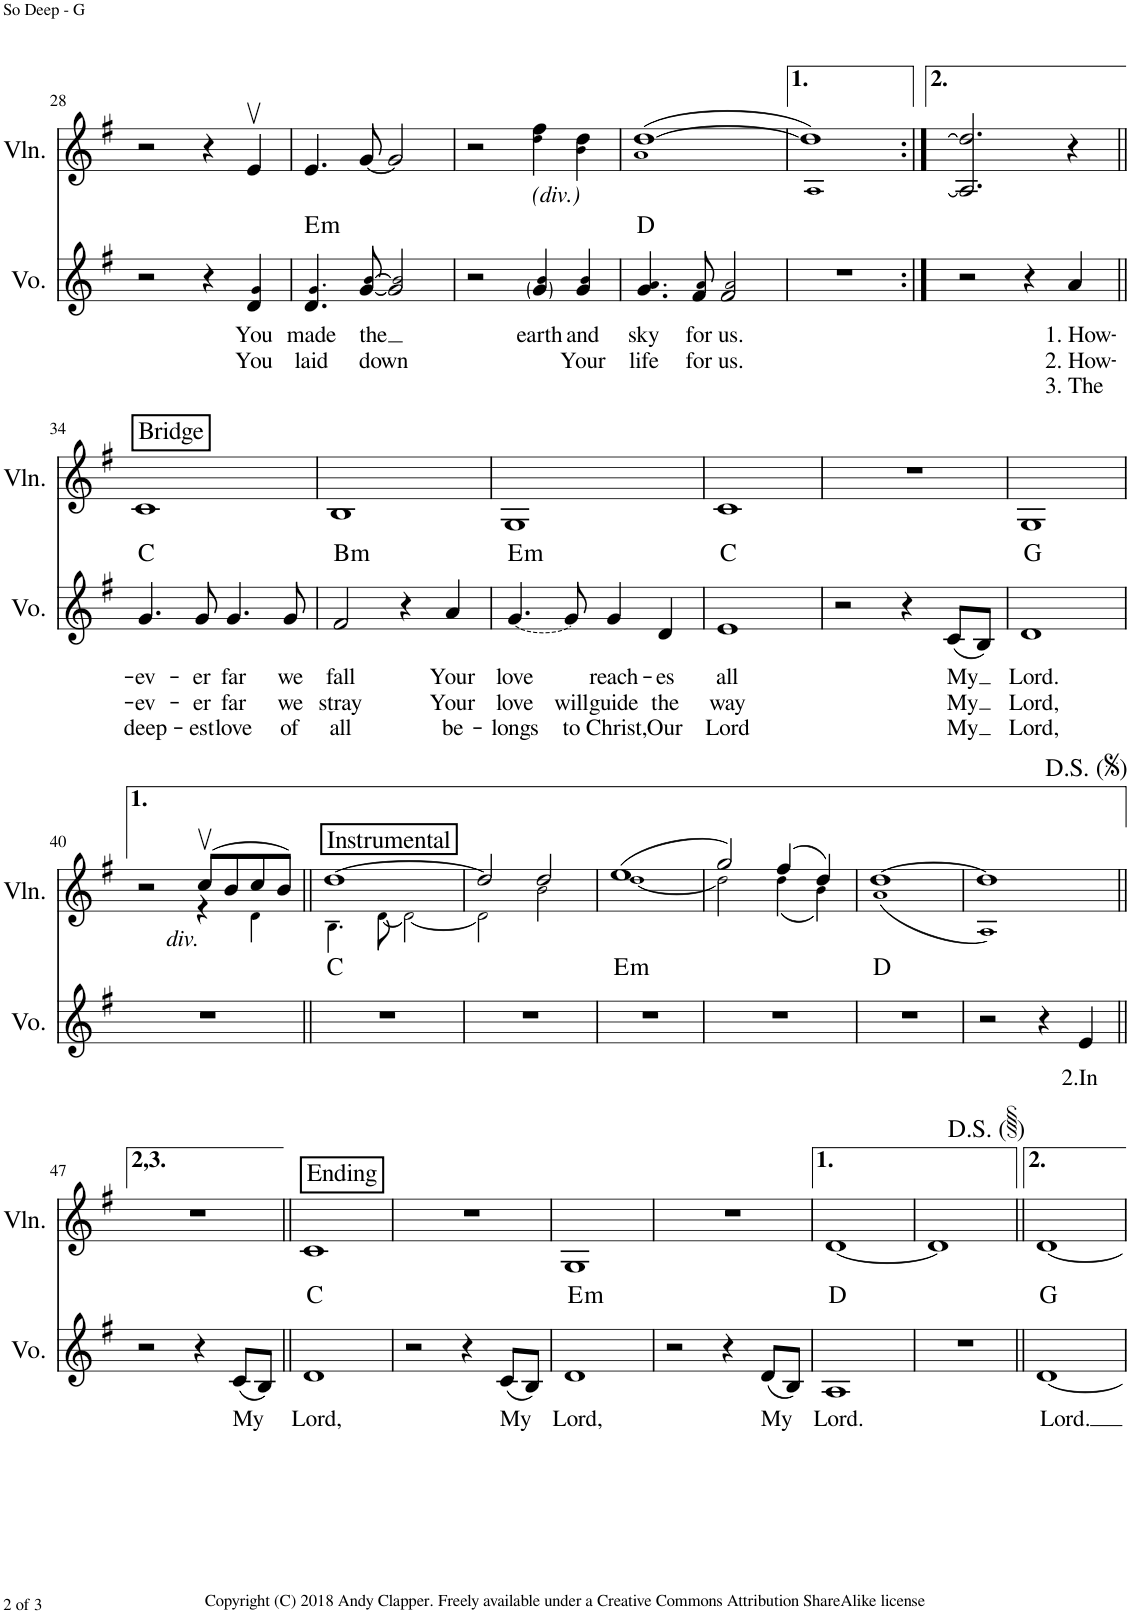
**kern	**text	**text	**text	**harte	**kern
*part2	*part2	*part2	*part2	*part2	*part1
*staff2	*staff2	*staff2	*staff2	*	*staff1
*I"Voice	*	*	*	*	*I"Violin
*I'Vo.	*	*	*	*	*I'Vln.
!!LO:PB:g=z
*clefG2	*	*	*	*	*clefG2
*k[f#]	*	*	*	*	*k[f#]
*M4/4	*	*	*	*	*M4/4
=28	=28	=28	=28	=28	=28
2r	.	.	.	.	2r
4r	.	.	.	.	4r
!	!LO:LY:b	!LO:LY:b	!	!	!
4d/ 4g!/	You	You	.	.	4ev/
=29	=29	=29	=29	=29	=29
!	!LO:LY:b	!LO:LY:b	!	!LO:H:kt=m	!
4.d/ 4.g!/	made	laid	.	E:min	4.e/
!	!LO:LY:b	!LO:LY:b	!	!	!
[8g/ [8b!/	the	down	.	.	[8g/
2g/] 2b!/]	.	.	.	.	2g/]
=30	=30	=30	=30	=30	=30
2r	.	.	.	.	2r
!	!	!	!	!	!LO:TX:b:i:t=(div.)
!	!LO:LY:b	!	!	!	!
4g/ 4b!/	earth	.	.	.	4dd!\ 4ff#\
!	!LO:LY:b	!LO:LY:b	!	!	!
4g/ 4b!/	and	Your	.	.	4b!\ 4dd\
=31	=31	=31	=31	=31	=31
!	!LO:LY:b	!LO:LY:b	!	!	!
4.g/ 4.a!/	sky	life	.	D:maj	(1a! [1dd
!	!LO:LY:b	!LO:LY:b	!	!	!
8f#/ 8a!/	for	for	.	.	.
!	!LO:LY:b	!LO:LY:b	!	!	!
2f#/ 2a!/	us.	us.	.	.	.
=32	=32	=32	=32	=32	=32
1r	.	.	.	.	1A! 1dd])
=33:|!	=33:|!	=33:|!	=33:|!	=33:|!	=33:|!
.	.	.	.	.	[8qA [8qdd
2r	.	.	.	.	2.A/] 2.dd/]
4r	.	.	.	.	.
!	!LO:LY:b	!LO:LY:b	!LO:LY:b	!	!
4a/	1. How-	2. How-	3. The	.	4r
!!LO:LB:g=z
=34||	=34||	=34||	=34||	=34||	=34||
!	!	!	!	!	!LO:TX:a:t=Bridge
!	!LO:LY:b	!LO:LY:b	!LO:LY:b	!	!
4.g/	-ev-	-ev-	deep-	C:maj	1c
!	!LO:LY:b	!LO:LY:b	!LO:LY:b	!	!
8g/	-er	-er	-est	.	.
!	!LO:LY:b	!LO:LY:b	!LO:LY:b	!	!
4.g/	far	far	love	.	.
!	!LO:LY:b	!LO:LY:b	!LO:LY:b	!	!
8g/	we	we	of	.	.
=35	=35	=35	=35	=35	=35
!	!LO:LY:b	!LO:LY:b	!LO:LY:b	!LO:H:kt=m	!
2f#/	fall	stray	all	B:min	1B
4r	.	.	.	.	.
!	!LO:LY:b	!LO:LY:b	!LO:LY:b	!	!
4a/	Your	Your	be-	.	.
=36	=36	=36	=36	=36	=36
!LO:T:dash	!LO:LY:b	!LO:LY:b	!LO:LY:b	!LO:H:kt=m	!
[4.g/	love	love	-longs	E:min	1G
!	!	!LO:LY:b	!LO:LY:b	!	!
8g/]	.	will	to	.	.
!	!LO:LY:b	!LO:LY:b	!LO:LY:b	!	!
4g/	reach-	guide	Christ,	.	.
!	!LO:LY:b	!LO:LY:b	!LO:LY:b	!	!
4d/	-es	the	Our	.	.
=37	=37	=37	=37	=37	=37
!	!LO:LY:b	!LO:LY:b	!LO:LY:b	!	!
1e	all	way	Lord	C:maj	1c
=38	=38	=38	=38	=38	=38
2r	.	.	.	.	1r
4r	.	.	.	.	.
!	!LO:LY:b	!LO:LY:b	!LO:LY:b	!	!
(8c/L	My	My	My	.	.
8B/J)	.	.	.	.	.
=39	=39	=39	=39	=39	=39
!	!LO:LY:b	!LO:LY:b	!LO:LY:b	!	!
1d	Lord.	Lord,	Lord,	G:maj	1G
!!LO:LB:g=z
=40	=40	=40	=40	=40	=40
*	*	*	*	*	*^
1r	.	.	.	.	2r	2ryy
!	!	!	!	!	!LO:TX:b:i:t=div.	!
.	.	.	.	.	(8ccv/L	4r
.	.	.	.	.	8b/	.
.	.	.	.	.	8cc/	4d!\
.	.	.	.	.	8b/J)	.
=41||	=41||	=41||	=41||	=41||	=41||	=41||
!	!	!	!	!	!LO:TX:a:t=Instrumental	!
1r	.	.	.	C:maj	[1dd	4.B!\
.	.	.	.	.	.	[8d!\
.	.	.	.	.	.	2d!\_
=42	=42	=42	=42	=42	=42	=42
1r	.	.	.	.	2dd/]	2d!\]
.	.	.	.	.	2dd/	2b!\
=43	=43	=43	=43	=43	=43	=43
!	!	!	!	!LO:H:kt=m	!	!
1r	.	.	.	E:min	(1ee	[1dd!
=44	=44	=44	=44	=44	=44	=44
1r	.	.	.	.	2gg/)	2dd!\]
.	.	.	.	.	(4ff#/	(4dd!\
.	.	.	.	.	4dd/)	4b!\)
=45	=45	=45	=45	=45	=45	=45
1r	.	.	.	D:maj	[1dd	(1a!
=46	=46	=46	=46	=46	=46	=46
2r	.	.	.	.	1dd]	1A!)
4r	.	.	.	.	.	.
!	!LO:LY:b	!	!	!	!	!
4e/	2.In	.	.	.	.	.
*	*	*	*	*	*v	*v
!!LO:LB:g=z
=47||	=47||	=47||	=47||	=47||	=47||
2r	.	.	.	.	1r
4r	.	.	.	.	.
!	!LO:LY:b	!	!	!	!
(8c/L	My	.	.	.	.
8B/J)	.	.	.	.	.
=48||	=48||	=48||	=48||	=48||	=48||
!	!	!	!	!	!LO:TX:a:t=Ending
!	!LO:LY:b	!	!	!	!
1d	Lord,	.	.	C:maj	1c
=49	=49	=49	=49	=49	=49
2r	.	.	.	.	1r
4r	.	.	.	.	.
!	!LO:LY:b	!	!	!	!
(8c/L	My	.	.	.	.
8B/J)	.	.	.	.	.
=50	=50	=50	=50	=50	=50
!	!LO:LY:b	!	!	!LO:H:kt=m	!
1d	Lord,	.	.	E:min	1G
=51	=51	=51	=51	=51	=51
2r	.	.	.	.	1r
4r	.	.	.	.	.
!	!LO:LY:b	!	!	!	!
(8d/L	My	.	.	.	.
8B/J)	.	.	.	.	.
=52	=52	=52	=52	=52	=52
!	!LO:LY:b	!	!	!	!
1A	Lord.	.	.	D:maj	[1d
=53	=53	=53	=53	=53	=53
1r	.	.	.	.	1d]
=54||	=54||	=54||	=54||	=54||	=54||
!	!LO:LY:b	!	!	!	!
[1d	Lord.	.	.	G:maj	[1d
=	=	=	=	=	=
*-	*-	*-	*-	*-	*-
